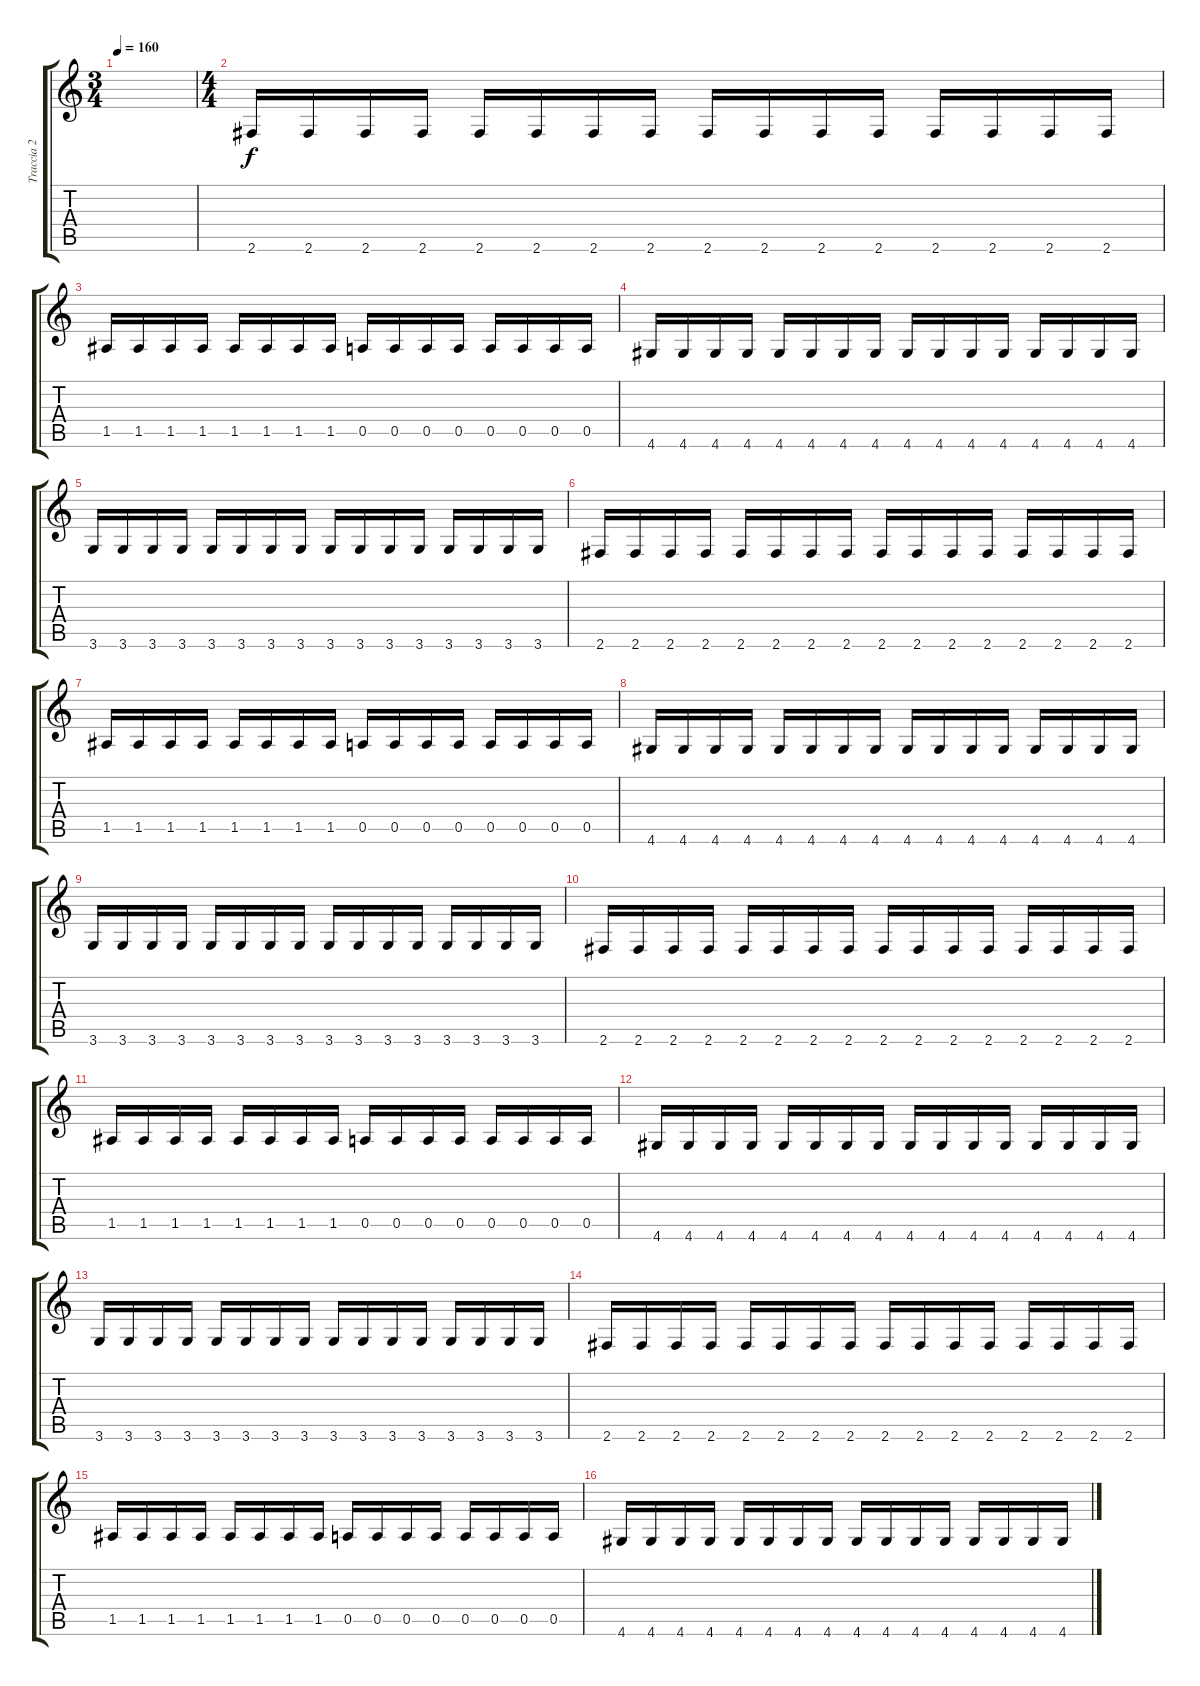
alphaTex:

\track ("Traccia 2" "Traccia 2") {instrument overdrivenguitar}
\staff {score tabs}
\tuning (E4 B3 G3 D3 A2 E2) {hide}
\ts (3 4)
\tempo 160
\clef g2
\ks c
|
\ts (4 4)
2.6.16 2.6.16 2.6.16 2.6.16 2.6.16 2.6.16 2.6.16 2.6.16 2.6.16 2.6.16 2.6.16 2.6.16 2.6.16 2.6.16 2.6.16 2.6.16 |
1.5.16 1.5.16 1.5.16 1.5.16 1.5.16 1.5.16 1.5.16 1.5.16 0.5.16 0.5.16 0.5.16 0.5.16 0.5.16 0.5.16 0.5.16 0.5.16 |
4.6.16 4.6.16 4.6.16 4.6.16 4.6.16 4.6.16 4.6.16 4.6.16 4.6.16 4.6.16 4.6.16 4.6.16 4.6.16 4.6.16 4.6.16 4.6.16 |
3.6.16 3.6.16 3.6.16 3.6.16 3.6.16 3.6.16 3.6.16 3.6.16 3.6.16 3.6.16 3.6.16 3.6.16 3.6.16 3.6.16 3.6.16 3.6.16 |
2.6.16 2.6.16 2.6.16 2.6.16 2.6.16 2.6.16 2.6.16 2.6.16 2.6.16 2.6.16 2.6.16 2.6.16 2.6.16 2.6.16 2.6.16 2.6.16 |
1.5.16 1.5.16 1.5.16 1.5.16 1.5.16 1.5.16 1.5.16 1.5.16 0.5.16 0.5.16 0.5.16 0.5.16 0.5.16 0.5.16 0.5.16 0.5.16 |
4.6.16 4.6.16 4.6.16 4.6.16 4.6.16 4.6.16 4.6.16 4.6.16 4.6.16 4.6.16 4.6.16 4.6.16 4.6.16 4.6.16 4.6.16 4.6.16 |
3.6.16 3.6.16 3.6.16 3.6.16 3.6.16 3.6.16 3.6.16 3.6.16 3.6.16 3.6.16 3.6.16 3.6.16 3.6.16 3.6.16 3.6.16 3.6.16 |
2.6.16 2.6.16 2.6.16 2.6.16 2.6.16 2.6.16 2.6.16 2.6.16 2.6.16 2.6.16 2.6.16 2.6.16 2.6.16 2.6.16 2.6.16 2.6.16 |
1.5.16 1.5.16 1.5.16 1.5.16 1.5.16 1.5.16 1.5.16 1.5.16 0.5.16 0.5.16 0.5.16 0.5.16 0.5.16 0.5.16 0.5.16 0.5.16 |
4.6.16 4.6.16 4.6.16 4.6.16 4.6.16 4.6.16 4.6.16 4.6.16 4.6.16 4.6.16 4.6.16 4.6.16 4.6.16 4.6.16 4.6.16 4.6.16 |
3.6.16 3.6.16 3.6.16 3.6.16 3.6.16 3.6.16 3.6.16 3.6.16 3.6.16 3.6.16 3.6.16 3.6.16 3.6.16 3.6.16 3.6.16 3.6.16 |
2.6.16 2.6.16 2.6.16 2.6.16 2.6.16 2.6.16 2.6.16 2.6.16 2.6.16 2.6.16 2.6.16 2.6.16 2.6.16 2.6.16 2.6.16 2.6.16 |
1.5.16 1.5.16 1.5.16 1.5.16 1.5.16 1.5.16 1.5.16 1.5.16 0.5.16 0.5.16 0.5.16 0.5.16 0.5.16 0.5.16 0.5.16 0.5.16 |
4.6.16 4.6.16 4.6.16 4.6.16 4.6.16 4.6.16 4.6.16 4.6.16 4.6.16 4.6.16 4.6.16 4.6.16 4.6.16 4.6.16 4.6.16 4.6.16
